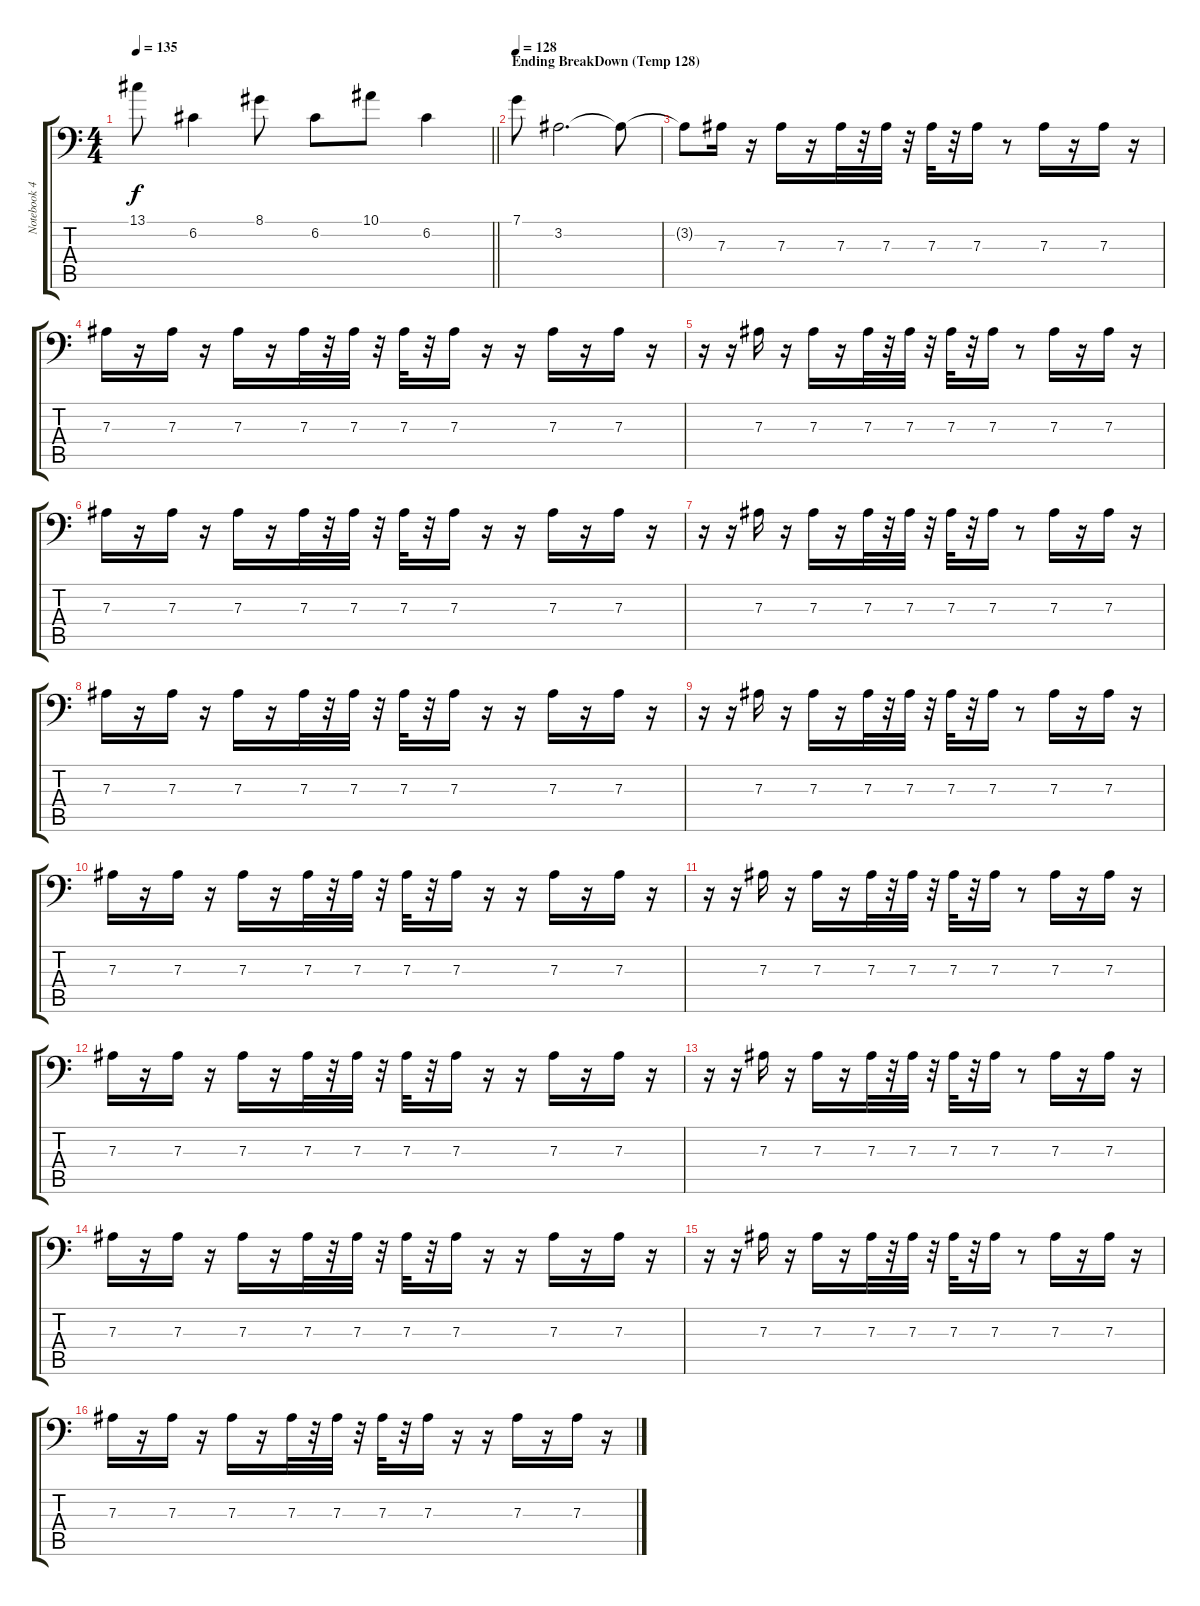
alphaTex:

\track ("Notebook 4" "Notebook 4") {instrument lead2sawtooth}
\staff {score tabs}
\tuning (C4 G3 Eb3 Bb2 F2 Bb1) {hide}
\ts (4 4)
\tempo 135
\clef f4
\barLineRight lightlight
\ks c
13.1.8{dy f} 6.2.4 8.1.8 6.2.8 10.1.8 6.2.4 |
\section ("" "Ending BreakDown (Temp 128)")
\tempo 128
7.1.8 3.2.2{d} 3.2{t}.8 |
3.2{t}.8 7.3.16 r.16 7.3.16 r.16 7.3.32 r.32 7.3.32 r.32 7.3.32 r.32 7.3.16 r.8 7.3.16 r.16 7.3.16 r.16 |
7.3.16 r.16 7.3.16 r.16 7.3.16 r.16 7.3.32 r.32 7.3.32 r.32 7.3.32 r.32 7.3.16 r.16 r.16 7.3.16 r.16 7.3.16 r.16 |
r.16 r.16 7.3.16 r.16 7.3.16 r.16 7.3.32 r.32 7.3.32 r.32 7.3.32 r.32 7.3.16 r.8 7.3.16 r.16 7.3.16 r.16 |
7.3.16 r.16 7.3.16 r.16 7.3.16 r.16 7.3.32 r.32 7.3.32 r.32 7.3.32 r.32 7.3.16 r.16 r.16 7.3.16 r.16 7.3.16 r.16 |
r.16 r.16 7.3.16 r.16 7.3.16 r.16 7.3.32 r.32 7.3.32 r.32 7.3.32 r.32 7.3.16 r.8 7.3.16 r.16 7.3.16 r.16 |
7.3.16 r.16 7.3.16 r.16 7.3.16 r.16 7.3.32 r.32 7.3.32 r.32 7.3.32 r.32 7.3.16 r.16 r.16 7.3.16 r.16 7.3.16 r.16 |
r.16 r.16 7.3.16 r.16 7.3.16 r.16 7.3.32 r.32 7.3.32 r.32 7.3.32 r.32 7.3.16 r.8 7.3.16 r.16 7.3.16 r.16 |
7.3.16 r.16 7.3.16 r.16 7.3.16 r.16 7.3.32 r.32 7.3.32 r.32 7.3.32 r.32 7.3.16 r.16 r.16 7.3.16 r.16 7.3.16 r.16 |
r.16 r.16 7.3.16 r.16 7.3.16 r.16 7.3.32 r.32 7.3.32 r.32 7.3.32 r.32 7.3.16 r.8 7.3.16 r.16 7.3.16 r.16 |
7.3.16 r.16 7.3.16 r.16 7.3.16 r.16 7.3.32 r.32 7.3.32 r.32 7.3.32 r.32 7.3.16 r.16 r.16 7.3.16 r.16 7.3.16 r.16 |
r.16 r.16 7.3.16 r.16 7.3.16 r.16 7.3.32 r.32 7.3.32 r.32 7.3.32 r.32 7.3.16 r.8 7.3.16 r.16 7.3.16 r.16 |
7.3.16 r.16 7.3.16 r.16 7.3.16 r.16 7.3.32 r.32 7.3.32 r.32 7.3.32 r.32 7.3.16 r.16 r.16 7.3.16 r.16 7.3.16 r.16 |
r.16 r.16 7.3.16 r.16 7.3.16 r.16 7.3.32 r.32 7.3.32 r.32 7.3.32 r.32 7.3.16 r.8 7.3.16 r.16 7.3.16 r.16 |
7.3.16 r.16 7.3.16 r.16 7.3.16 r.16 7.3.32 r.32 7.3.32 r.32 7.3.32 r.32 7.3.16 r.16 r.16 7.3.16 r.16 7.3.16 r.16
